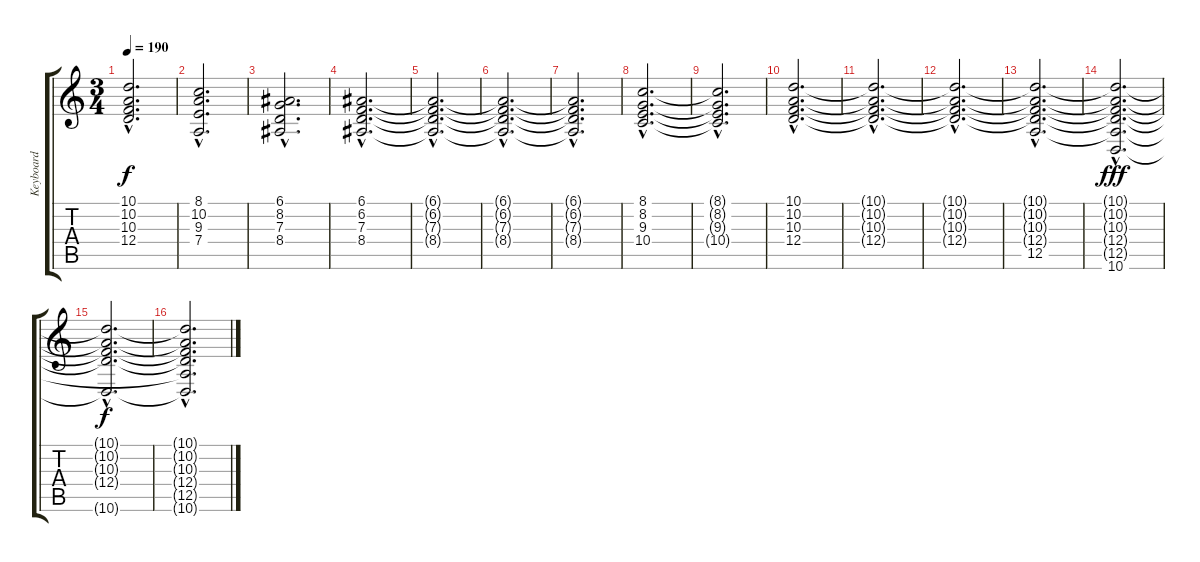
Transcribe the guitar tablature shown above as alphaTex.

\track ("Keyboard" "Keyboard") {instrument stringensemble1}
\staff {score tabs}
\tuning (E4 B3 G3 D3 A2 E2) {hide}
\ts (3 4)
\tempo 190
\clef g2
\ks c
(10.1{hac} 10.2{hac} 10.3{hac} 12.4{hac}).2{d dy f} |
(8.1{hac} 10.2{hac} 9.3{hac} 7.4{hac}).2{d} |
(6.1{hac} 8.2{hac} 7.3{hac} 8.4{hac}).2{d} |
(6.1{hac} 6.2{hac} 7.3{hac} 8.4{hac}).2{d} |
(6.1{hac t} 6.2{hac t} 7.3{hac t} 8.4{hac t}).2{d} |
(6.1{hac t} 6.2{hac t} 7.3{hac t} 8.4{hac t}).2{d} |
(6.1{hac t} 6.2{hac t} 7.3{hac t} 8.4{hac t}).2{d} |
(8.1{hac} 8.2{hac} 9.3{hac} 10.4{hac}).2{d} |
(8.1{hac t} 8.2{hac t} 9.3{hac t} 10.4{hac t}).2{d} |
(10.1{hac} 10.2{hac} 10.3{hac} 12.4{hac}).2{d volume 8} |
(10.1{hac t} 10.2{hac t} 10.3{hac t} 12.4{hac t}).2{d} |
(10.1{hac t} 10.2{hac t} 10.3{hac t} 12.4{hac t}).2{d} |
(10.1{hac t} 10.2{hac t} 10.3{hac t} 12.4{hac t} 12.5{hac}).2{d} |
(10.1{hac t} 10.2{hac t} 10.3{hac t} 12.4{hac t} 12.5{hac t} 10.6{hac}).2{d dy fff volume 4} |
(10.1{hac t} 10.2{hac t} 10.3{hac t} 12.4{hac t} 10.6{hac t}).2{d dy f} |
(10.1{hac t} 10.2{hac t} 10.3{hac t} 12.4{hac t} 12.5{hac t} 10.6{hac t}).2{d}
